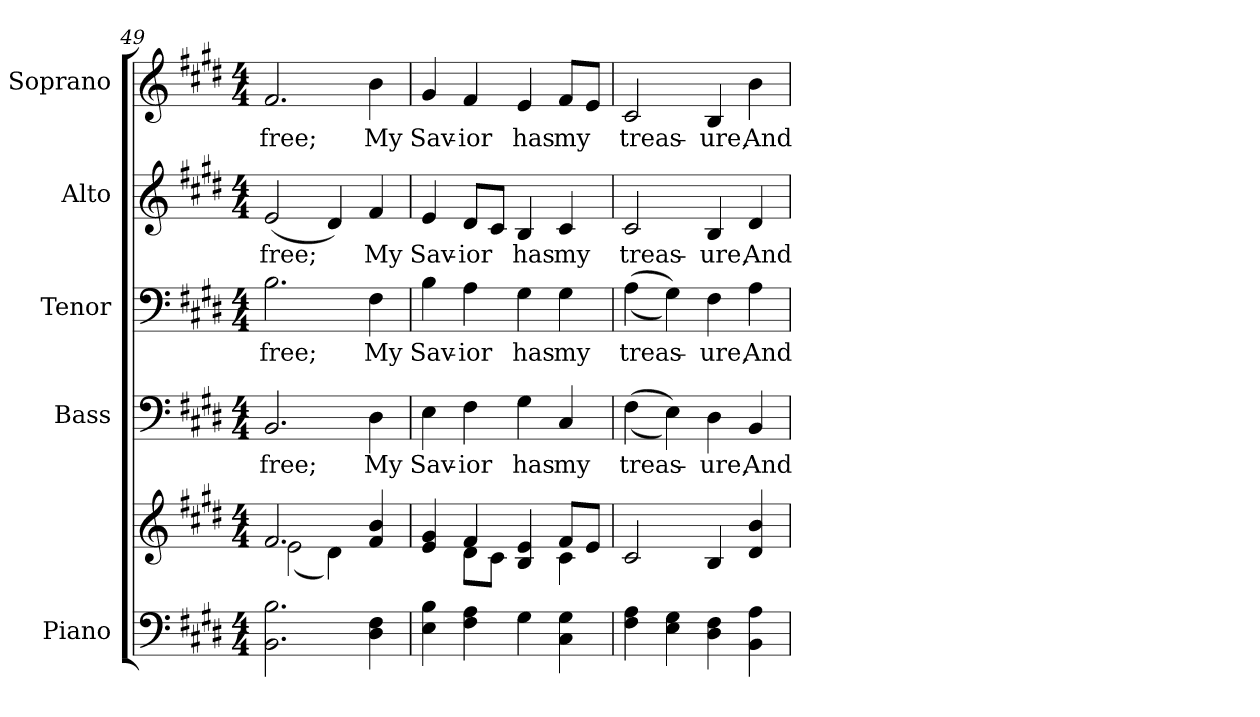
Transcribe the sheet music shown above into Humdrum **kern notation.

**kern	**kern	**kern	**text	**kern	**text	**kern	**text	**kern	**text
*part5	*part5	*part4	*part4	*part3	*part3	*part2	*part2	*part1	*part1
*staff6	*staff5	*staff4	*staff4	*staff3	*staff3	*staff2	*staff2	*staff1	*staff1
*I"Piano	*	*I"Bass	*	*I"Tenor	*	*I"Alto	*	*I"Soprano	*
*I'Pno.	*	*I'B.	*	*I'T.	*	*I'A.	*	*I'S.	*
!!LO:PB:g=z
*clefF4	*clefG2	*clefF4	*	*clefF4	*	*clefG2	*	*clefG2	*
*k[f#c#g#d#]	*k[f#c#g#d#]	*k[f#c#g#d#]	*	*k[f#c#g#d#]	*	*k[f#c#g#d#]	*	*k[f#c#g#d#]	*
*E:	*E:	*E:	*	*E:	*	*E:	*	*E:	*
*M4/4	*M4/4	*M4/4	*	*M4/4	*	*M4/4	*	*M4/4	*
=49	=49	=49	=49	=49	=49	=49	=49	=49	=49
*	*^	*	*	*	*	*	*	*	*
!	!	!	!	!LO:LY:b:color=#000000	!	!	!	!	!	!
!	!	!	!	!	!	!LO:LY:b:color=#000000	!	!	!	!
!	!	!	!	!	!	!	!	!LO:LY:b:color=#000000	!	!
!	!	!	!	!	!	!	!	!	!	!LO:LY:b:color=#000000
2.BBi\ 2.Bi	2.f#i/	(2ei\	2.BBi/	free;	2.Bi\	free;	(2ei/	free;	2.f#i/	free;
.	.	4d#i\)	.	.	.	.	4d#i/)	.	.	.
!	!	!	!	!LO:LY:b:color=#000000	!	!	!	!	!	!
!	!	!	!	!	!	!LO:LY:b:color=#000000	!	!	!	!
!	!	!	!	!	!	!	!	!LO:LY:b:color=#000000	!	!
!	!	!	!	!	!	!	!	!	!	!LO:LY:b:color=#000000
4D#i\ 4F#i	4f#i/ 4bi	4ryy	4D#i\	My	4F#i\	My	4f#i/	My	4bi\	My
=50	=50	=50	=50	=50	=50	=50	=50	=50	=50	=50
!	!	!	!	!LO:LY:b:color=#000000	!	!	!	!	!	!
!	!	!	!	!	!	!LO:LY:b:color=#000000	!	!	!	!
!	!	!	!	!	!	!	!	!LO:LY:b:color=#000000	!	!
!	!	!	!	!	!	!	!	!	!	!LO:LY:b:color=#000000
4Ei\ 4Bi	4ei/ 4g#i	4ryy	4Ei\	Sav-	4Bi\	Sav-	4ei/	Sav-	4g#i/	Sav-
!	!	!	!	!LO:LY:b:color=#000000	!	!	!	!	!	!
!	!	!	!	!	!	!LO:LY:b:color=#000000	!	!	!	!
!	!	!	!	!	!	!	!	!LO:LY:b:color=#000000	!	!
!	!	!	!	!	!	!	!	!	!	!LO:LY:b:color=#000000
4F#i\ 4Ai	4f#i/	8d#i\L	4F#i\	-ior	4Ai\	-ior	8d#i/L	-ior	4f#i/	-ior
.	.	8c#i\J	.	.	.	.	8c#i/J	.	.	.
!	!	!	!	!LO:LY:b:color=#000000	!	!	!	!	!	!
!	!	!	!	!	!	!LO:LY:b:color=#000000	!	!	!	!
!	!	!	!	!	!	!	!	!LO:LY:b:color=#000000	!	!
!	!	!	!	!	!	!	!	!	!	!LO:LY:b:color=#000000
4G#i\	4Bi/ 4ei	4ryy	4G#i\	has	4G#i\	has	4Bi/	has	4ei/	has
!	!	!	!	!LO:LY:b:color=#000000	!	!	!	!	!	!
!	!	!	!	!	!	!LO:LY:b:color=#000000	!	!	!	!
!	!	!	!	!	!	!	!	!LO:LY:b:color=#000000	!	!
!	!	!	!	!	!	!	!	!	!	!LO:LY:b:color=#000000
4C#i\ 4G#i	8f#i/L	4c#i\	4C#i/	my	4G#i\	my	4c#i/	my	8f#i/L	my
.	8ei/J	.	.	.	.	.	.	.	8ei/J	.
*	*v	*v	*	*	*	*	*	*	*	*
!!LO:PB:g=z
=51	=51	=51	=51	=51	=51	=51	=51	=51	=51
!	!	!	!LO:LY:b:color=#000000	!	!	!	!	!	!
!	!	!	!	!	!LO:LY:b:color=#000000	!	!	!	!
!	!	!	!	!	!	!	!LO:LY:b:color=#000000	!	!
!	!	!	!	!	!	!	!	!	!LO:LY:b:color=#000000
4F#i\ 4Ai	2c#i/	((4F#i\	treas-	((4Ai\	treas-	2c#i/	treas-	2c#i/	treas-
4Ei\ 4G#i	.	4Ei\))	.	4G#i\))	.	.	.	.	.
!	!	!	!LO:LY:b:color=#000000	!	!	!	!	!	!
!	!	!	!	!	!LO:LY:b:color=#000000	!	!	!	!
!	!	!	!	!	!	!	!LO:LY:b:color=#000000	!	!
!	!	!	!	!	!	!	!	!	!LO:LY:b:color=#000000
4D#i\ 4F#i	4Bi/	4D#i\	-ure,	4F#i\	-ure,	4Bi/	-ure,	4Bi/	-ure,
!	!	!	!LO:LY:b:color=#000000	!	!	!	!	!	!
!	!	!	!	!	!LO:LY:b:color=#000000	!	!	!	!
!	!	!	!	!	!	!	!LO:LY:b:color=#000000	!	!
!	!	!	!	!	!	!	!	!	!LO:LY:b:color=#000000
4BBi\ 4Ai	4d#i/ 4bi	4BBi/	And	4Ai\	And	4d#i/	And	4bi\	And
=	=	=	=	=	=	=	=	=	=
*-	*-	*-	*-	*-	*-	*-	*-	*-	*-
